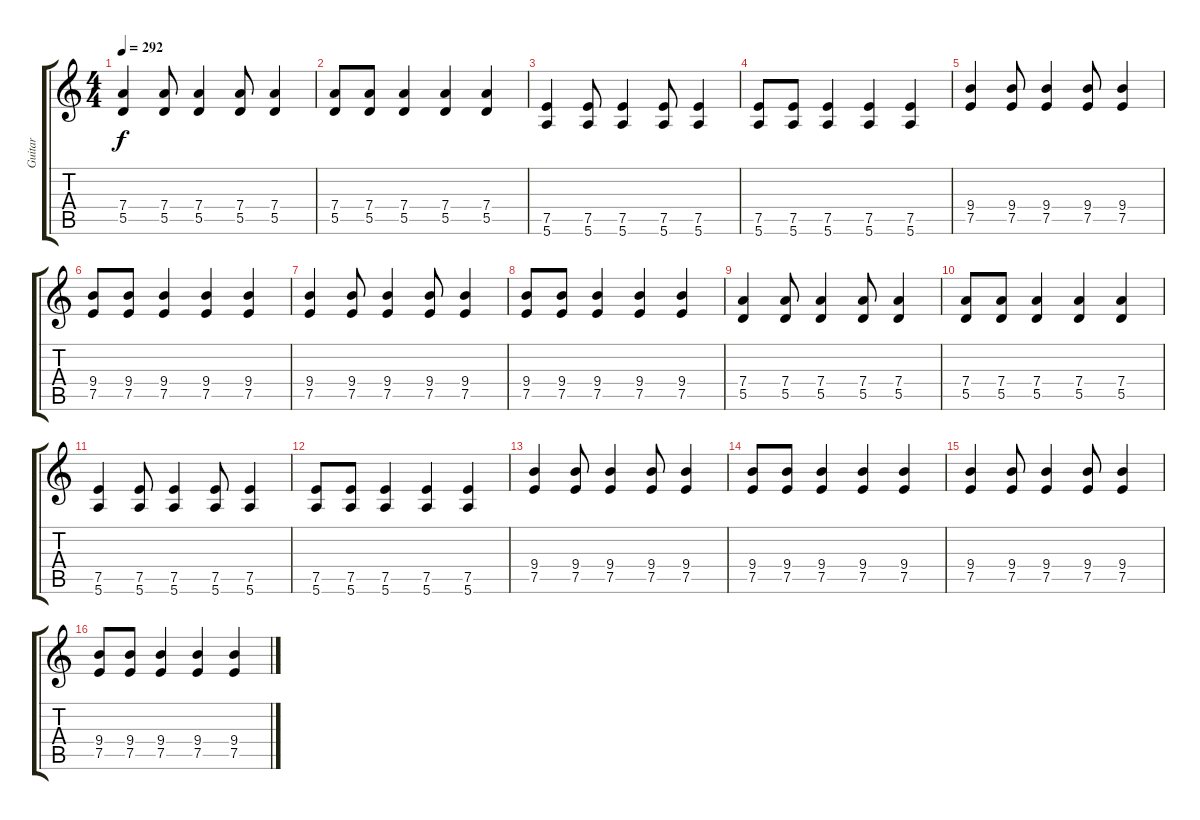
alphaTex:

\track ("Guitar" "Guitar") {instrument overdrivenguitar}
\staff {score tabs}
\tuning (E4 B3 G3 D3 A2 E2) {hide}
\ts (4 4)
\tempo 292
\clef g2
\ks c
(7.4 5.5).4{dy f instrument overdrivenguitar} (7.4 5.5).8 (7.4 5.5).4 (7.4 5.5).8 (7.4 5.5).4 |
(7.4 5.5).8 (7.4 5.5).8 (7.4 5.5).4 (7.4 5.5).4 (7.4 5.5).4 |
(7.5 5.6).4 (7.5 5.6).8 (7.5 5.6).4 (7.5 5.6).8 (7.5 5.6).4 |
(7.5 5.6).8 (7.5 5.6).8 (7.5 5.6).4 (7.5 5.6).4 (7.5 5.6).4 |
(9.4 7.5).4 (9.4 7.5).8 (9.4 7.5).4 (9.4 7.5).8 (9.4 7.5).4 |
(9.4 7.5).8 (9.4 7.5).8 (9.4 7.5).4 (9.4 7.5).4 (9.4 7.5).4 |
(9.4 7.5).4 (9.4 7.5).8 (9.4 7.5).4 (9.4 7.5).8 (9.4 7.5).4 |
(9.4 7.5).8 (9.4 7.5).8 (9.4 7.5).4 (9.4 7.5).4 (9.4 7.5).4 |
(7.4 5.5).4 (7.4 5.5).8 (7.4 5.5).4 (7.4 5.5).8 (7.4 5.5).4 |
(7.4 5.5).8 (7.4 5.5).8 (7.4 5.5).4 (7.4 5.5).4 (7.4 5.5).4 |
(7.5 5.6).4 (7.5 5.6).8 (7.5 5.6).4 (7.5 5.6).8 (7.5 5.6).4 |
(7.5 5.6).8 (7.5 5.6).8 (7.5 5.6).4 (7.5 5.6).4 (7.5 5.6).4 |
(9.4 7.5).4 (9.4 7.5).8 (9.4 7.5).4 (9.4 7.5).8 (9.4 7.5).4 |
(9.4 7.5).8 (9.4 7.5).8 (9.4 7.5).4 (9.4 7.5).4 (9.4 7.5).4 |
(9.4 7.5).4 (9.4 7.5).8 (9.4 7.5).4 (9.4 7.5).8 (9.4 7.5).4 |
(9.4 7.5).8 (9.4 7.5).8 (9.4 7.5).4 (9.4 7.5).4 (9.4 7.5).4
